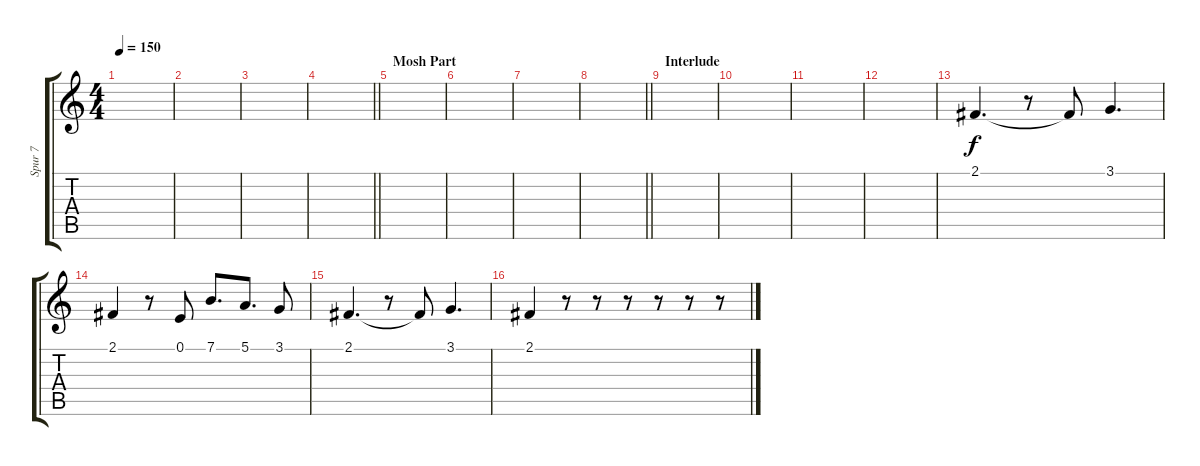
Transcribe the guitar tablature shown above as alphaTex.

\track ("Spur 7" "Spur 7") {instrument sopranosax}
\staff {score tabs}
\tuning (E4 B3 G3 D3 A2 E2) {hide}
\ts (4 4)
\tempo 150
\clef g2
\ks c
|
|
|
\barLineRight lightlight
|
\section ("" "Mosh Part")
|
|
|
\barLineRight lightlight
|
\section ("" "Interlude")
|
|
|
|
2.1.4{d} r.8 2.1{t}.8 3.1.4{d} |
2.1.4 r.8 0.1.8 7.1.8{d} 5.1.8{d} 3.1.8 |
2.1.4{d} r.8 2.1{t}.8 3.1.4{d} |
2.1.4 r.8 r.8 r.8 r.8 r.8 r.8
